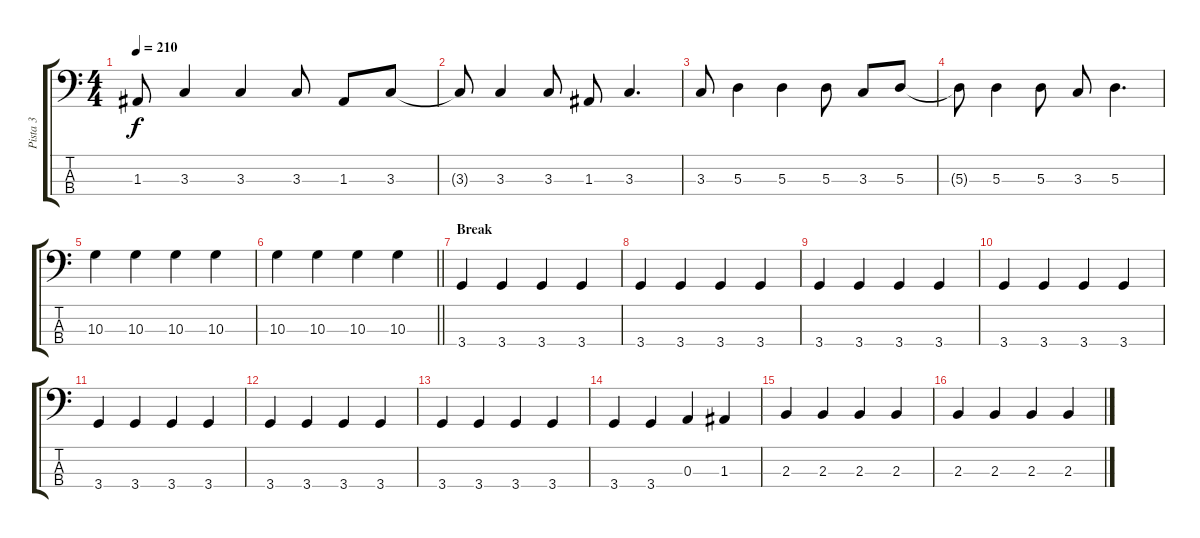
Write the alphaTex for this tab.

\track ("Pista 3" "Pista 3") {instrument electricbassfinger}
\staff {score tabs}
\tuning (G2 D2 A1 E1) {hide}
\ts (4 4)
\tempo 210
\clef f4
\ks c
1.3.8{dy f} 3.3.4 3.3.4 3.3.8 1.3.8 3.3.8 |
3.3{t}.8 3.3.4 3.3.8 1.3.8 3.3.4{d} |
3.3.8 5.3.4 5.3.4 5.3.8 3.3.8 5.3.8 |
5.3{t}.8 5.3.4 5.3.8 3.3.8 5.3.4{d} |
10.3.4 10.3.4 10.3.4 10.3.4 |
\barLineRight lightlight
10.3.4 10.3.4 10.3.4 10.3.4 |
\section ("" "Break")
3.4.4 3.4.4 3.4.4 3.4.4 |
3.4.4 3.4.4 3.4.4 3.4.4 |
3.4.4 3.4.4 3.4.4 3.4.4 |
3.4.4 3.4.4 3.4.4 3.4.4 |
3.4.4 3.4.4 3.4.4 3.4.4 |
3.4.4 3.4.4 3.4.4 3.4.4 |
3.4.4 3.4.4 3.4.4 3.4.4 |
3.4.4 3.4.4 0.3.4 1.3.4 |
2.3.4 2.3.4 2.3.4 2.3.4 |
2.3.4 2.3.4 2.3.4 2.3.4
